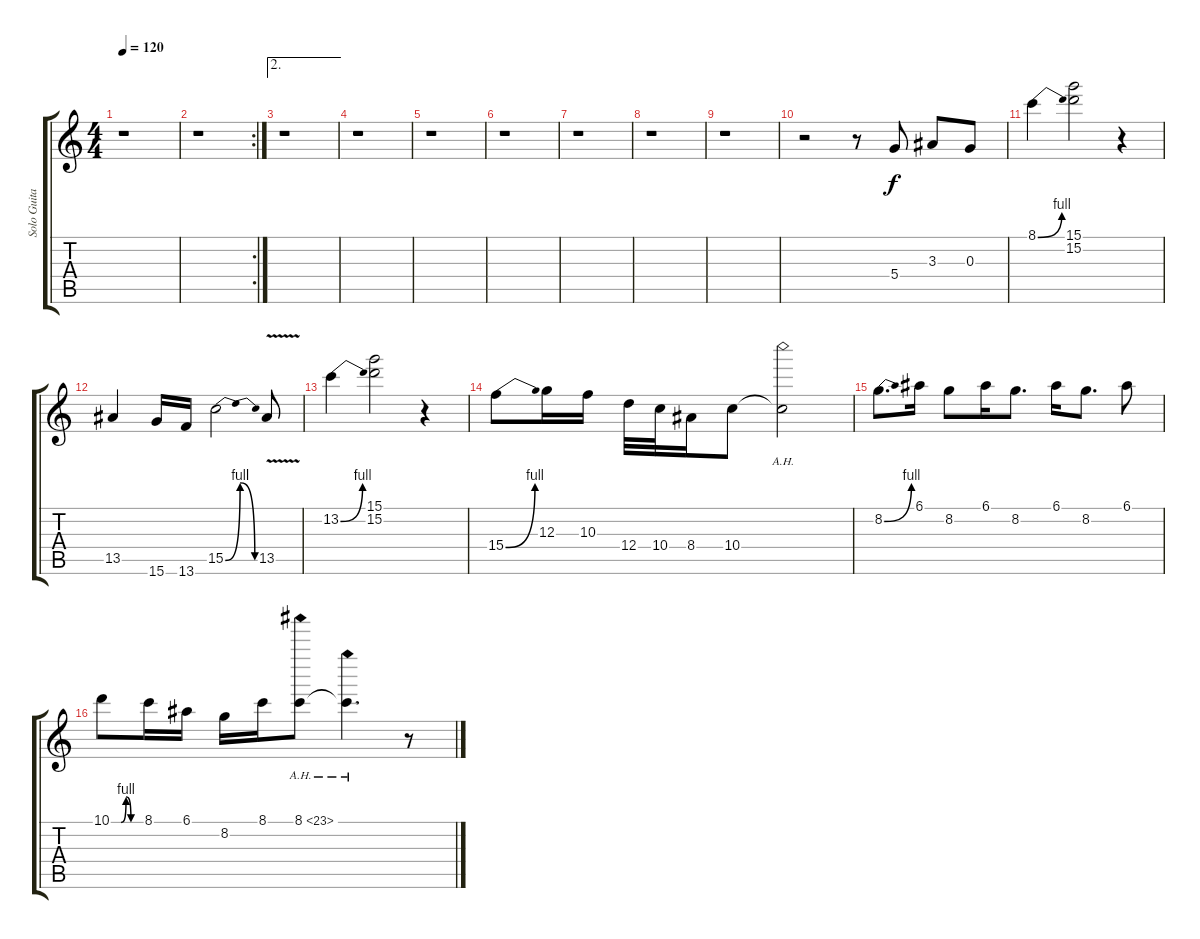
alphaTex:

\track ("Solo Guitar (Steve)" "Solo Guita") {instrument distortionguitar}
\staff {score tabs}
\tuning (E4 B3 G3 D3 A2 E2) {hide}
\ts (4 4)
\tempo 120
\clef g2
\ks c
r.1{dy f} |
\rc 2
r.1 |
\ae 2
r.1 |
r.1 |
r.1 |
r.1 |
r.1 |
r.1 |
r.1 |
r.2 r.8 5.4.8 3.3.8 0.3.8 |
8.1{be (bend 0 0 60 4)}.4 (15.1 15.2).2 r.4 |
13.5.4 15.6.16 13.6.16 15.5{be (bendrelease 0 0 15 4 45 4 60 0)}.2 13.5{v}.8 |
13.2{be (bend 0 0 60 4)}.4 (15.1 15.2).2 r.4 |
15.4{be (bend 0 0 60 4)}.8 12.3.16 10.3.16 12.4.32 10.4.32 8.4.16 10.4.8 10.4{ah 5 t}.2 |
8.2{be (bend 0 0 60 4)}.8{d} 6.1.16 8.2.8 6.1.16 8.2.8{d} 6.1.16 8.2.8{d} 6.1.8 |
10.1{be (custom 0 0 20 0 30 4 40 0 60 0)}.8 8.1.16 6.1.16 8.2.16 8.1.16 8.1{ah 15}.8 8.1{ah 7 t}.4{d} r.8
